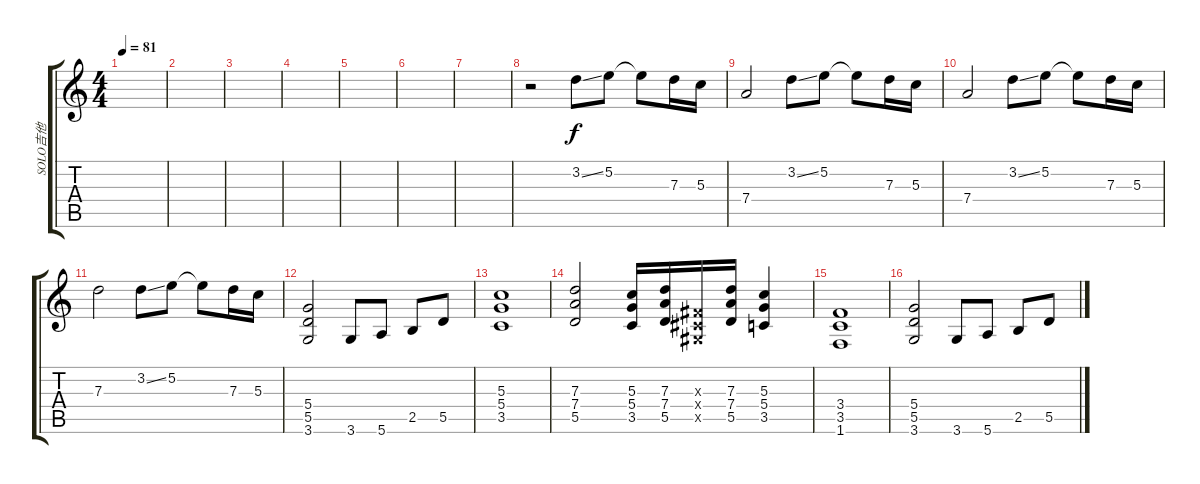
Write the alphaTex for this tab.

\track ("SOLO吉他" "SOLO吉他") {instrument overdrivenguitar}
\staff {score tabs}
\tuning (E4 B3 G3 D3 A2 E2) {hide}
\ts (4 4)
\tempo 81
\clef g2
\ks c
|
|
|
|
|
|
|
r.2 3.2{ss}.8 5.2.8 5.2{t}.8 7.3.16 5.3.16 |
7.4.2 3.2{ss}.8 5.2.8 5.2{t}.8 7.3.16 5.3.16 |
7.4.2 3.2{ss}.8 5.2.8 5.2{t}.8 7.3.16 5.3.16 |
7.3.2 3.2{ss}.8 5.2.8 5.2{t}.8 7.3.16 5.3.16 |
(5.4 5.5 3.6).2 3.6.8 5.6.8 2.5.8 5.5.8 |
(5.3 5.4 3.5).1 |
(7.3 7.4 5.5).2 (5.3 5.4 3.5).16 (7.3 7.4 5.5).16 (-1.3{x} -1.4{x} -1.5{x}).16 (7.3 7.4 5.5).16 (5.3 5.4 3.5).4 |
(3.4 3.5 1.6).1 |
(5.4 5.5 3.6).2 3.6.8 5.6.8 2.5.8 5.5.8
